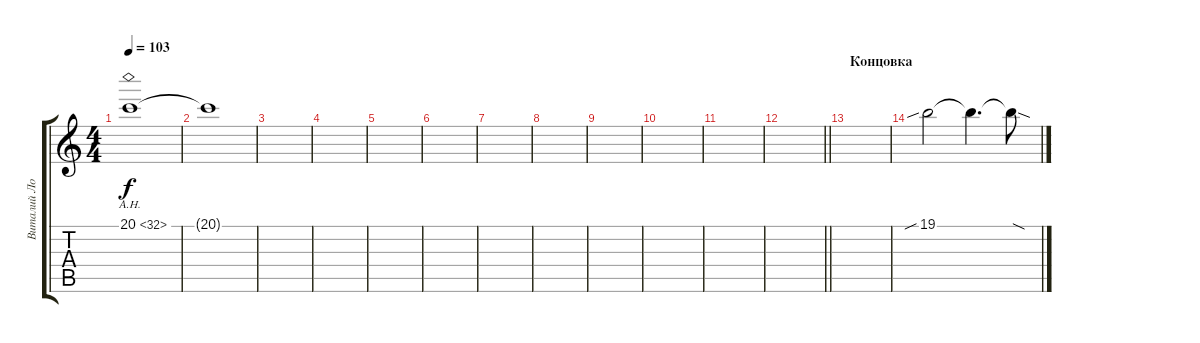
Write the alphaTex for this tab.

\track ("Виталий Локтев (синтезатор 1)" "Виталий Ло") {instrument rockorgan}
\staff {score tabs}
\tuning (E4 B3 G3 D3 A2 E2) {hide}
\ts (4 4)
\tempo 103
\clef g2
\ks c
20.1{ah 12}.1{dy f} |
20.1{t}.1 |
|
|
|
|
|
|
|
|
|
\barLineRight lightlight
|
\section ("" "Концовка")
|
19.1{sib}.2 19.1{t}.4{d} 19.1{sod t}.8
